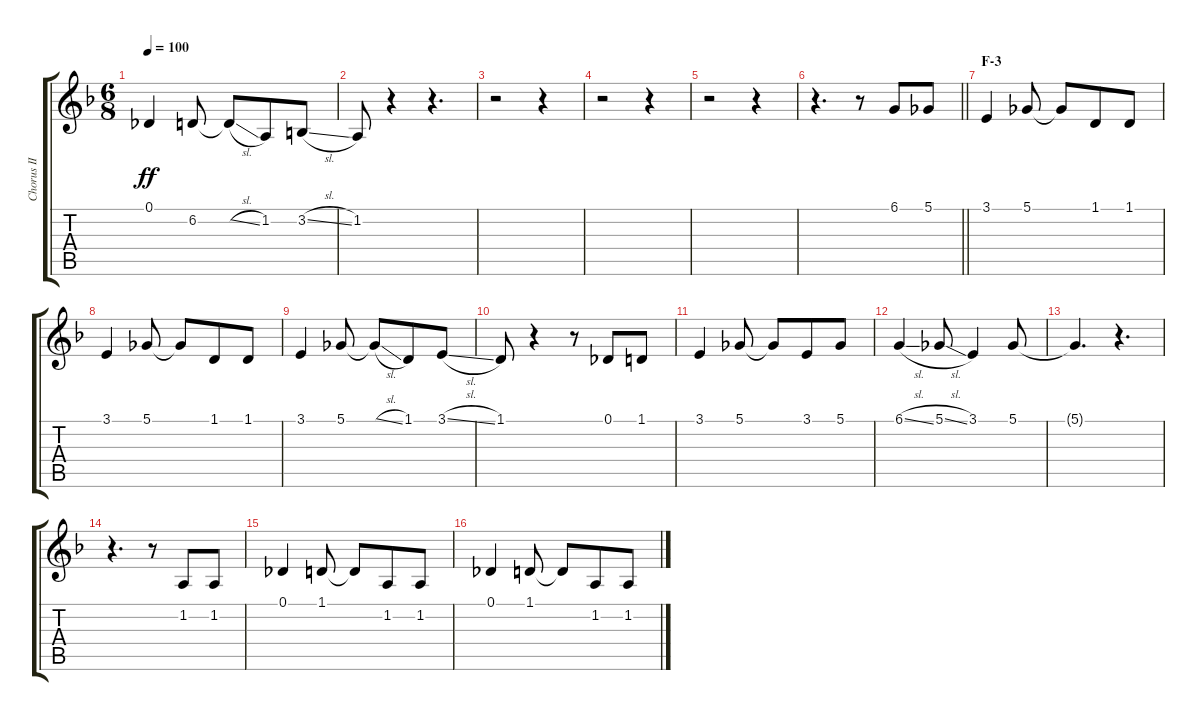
\track ("Chorus II" "Chorus II") {instrument voiceoohs}
\staff {score tabs}
\tuning (Db4 Ab3 E3 B2 Gb2 B1) {hide}
\ts (6 8)
\tempo 100
\clef g2
\ks f
0.1.4{dy ff} 6.2.8 6.2{sl t}.8 1.2.8 3.2{sl}.8 |
1.2.8 r.4 r.4{d} |
r.2 r.4 |
r.2 r.4 |
r.2 r.4 |
\barLineRight lightlight
r.4{d} r.8 6.1.8 5.1.8 |
\section ("" "F-3")
3.1.4 5.1.8 5.1{t}.8 1.1.8 1.1.8 |
3.1.4 5.1.8 5.1{t}.8 1.1.8 1.1.8 |
3.1.4 5.1.8 5.1{sl t}.8 1.1.8 3.1{sl}.8 |
1.1.8 r.4 r.8 0.1.8 1.1.8 |
3.1.4 5.1.8 5.1{t}.8 3.1.8 5.1.8 |
6.1{sl}.4 5.1{sl}.8 3.1.4 5.1.8 |
5.1{t}.4{d} r.4{d} |
r.4{d} r.8 1.2.8 1.2.8 |
0.1.4 1.1.8 1.1{t}.8 1.2.8 1.2.8 |
0.1.4 1.1.8 1.1{t}.8 1.2.8 1.2.8
